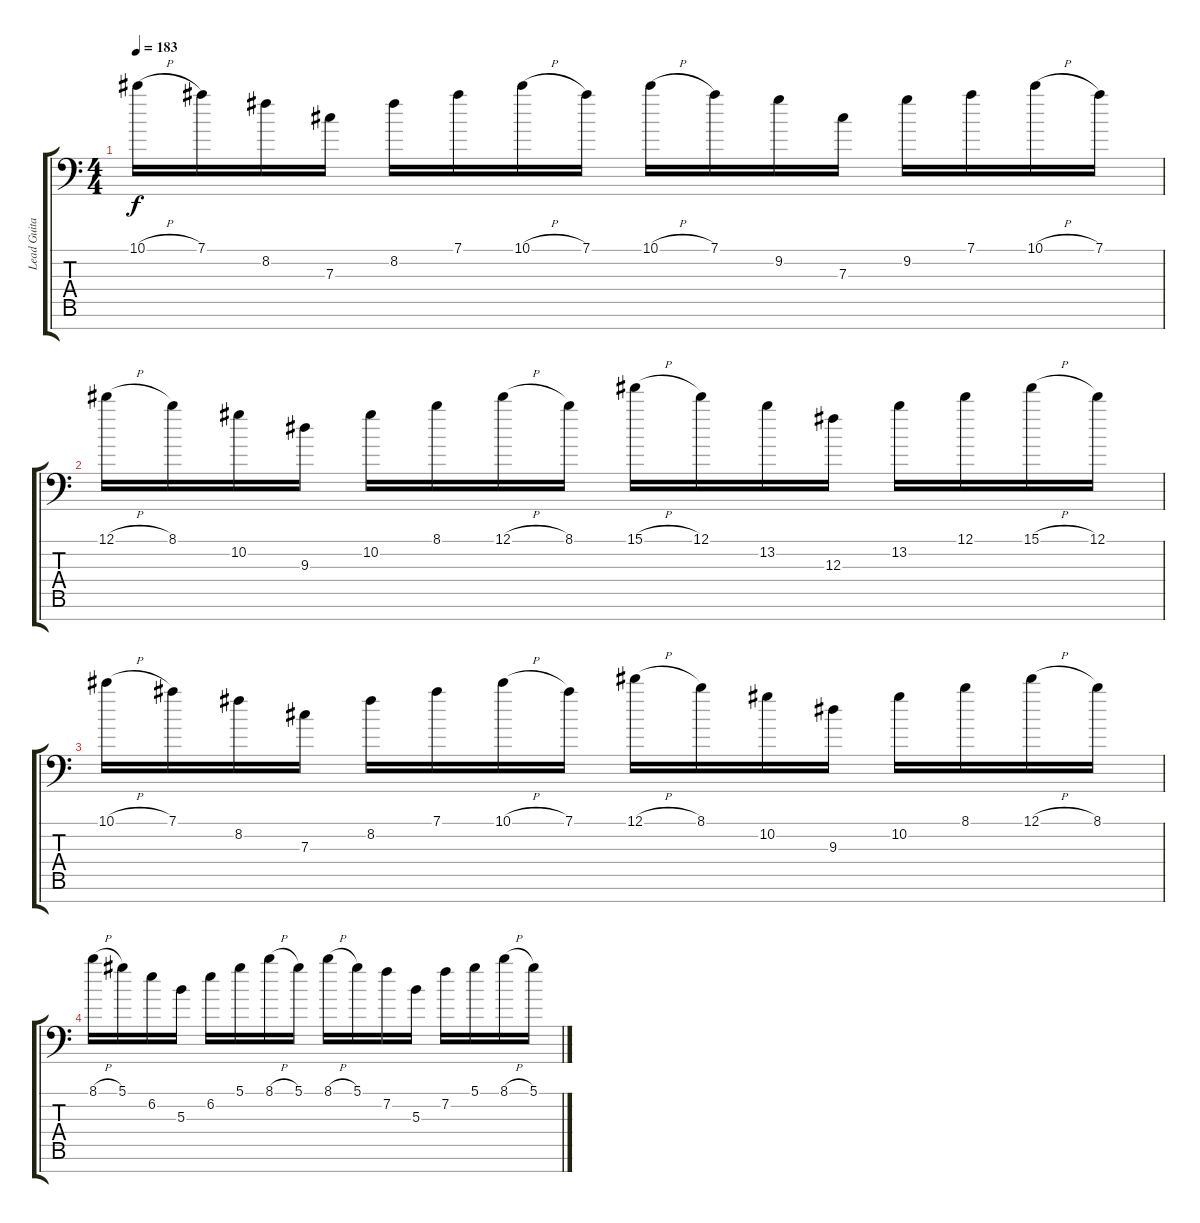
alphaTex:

\track ("Lead Guitar" "Lead Guita") {instrument distortionguitar}
\staff {score tabs}
\tuning (Eb4 Bb3 Gb3 Db3 Ab2 Eb2 Bb1) {hide}
\ts (4 4)
\tempo 183
\clef f4
\ks c
10.1{h}.16{dy f} 7.1.16 8.2.16 7.3.16 8.2.16 7.1.16 10.1{h}.16 7.1.16 10.1{h}.16 7.1.16 9.2.16 7.3.16 9.2.16 7.1.16 10.1{h}.16 7.1.16 |
12.1{h}.16 8.1.16 10.2.16 9.3.16 10.2.16 8.1.16 12.1{h}.16 8.1.16 15.1{h}.16 12.1.16 13.2.16 12.3.16 13.2.16 12.1.16 15.1{h}.16 12.1.16 |
10.1{h}.16 7.1.16 8.2.16 7.3.16 8.2.16 7.1.16 10.1{h}.16 7.1.16 12.1{h}.16 8.1.16 10.2.16 9.3.16 10.2.16 8.1.16 12.1{h}.16 8.1.16 |
8.1{h}.16 5.1.16 6.2.16 5.3.16 6.2.16 5.1.16 8.1{h}.16 5.1.16 8.1{h}.16 5.1.16 7.2.16 5.3.16 7.2.16 5.1.16 8.1{h}.16 5.1.16
